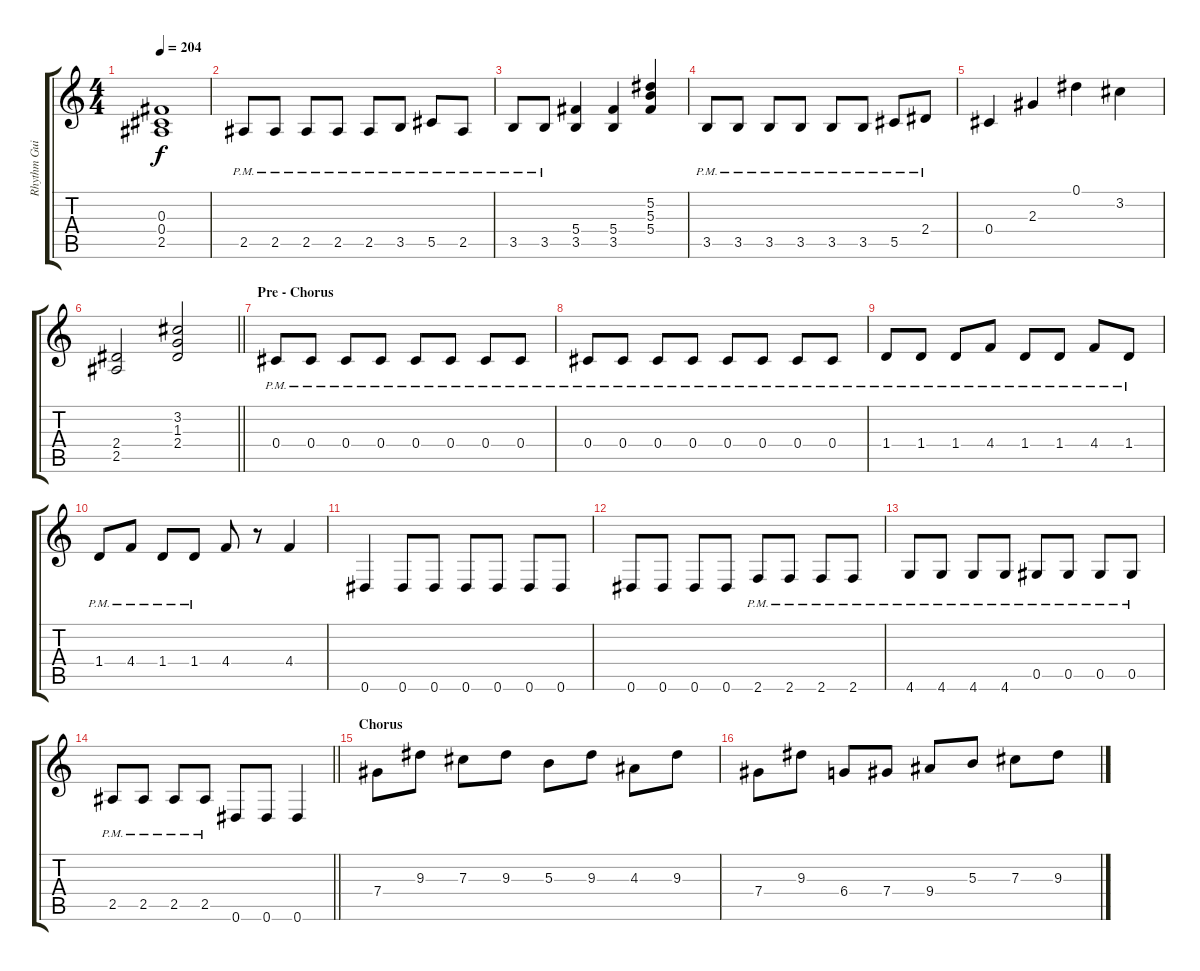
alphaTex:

\track ("Rhythm Guitar (Malmsteen)" "Rhythm Gui") {instrument distortionguitar}
\staff {score tabs}
\tuning (Eb4 Bb3 Gb3 Db3 Ab2 Eb2) {hide}
\ts (4 4)
\tempo 204
\clef g2
\ks c
(0.3 0.4 2.5).1{dy f} |
2.5{pm}.8 2.5{pm}.8 2.5{pm}.8 2.5{pm}.8 2.5{pm}.8 3.5{pm}.8 5.5{pm}.8 2.5{pm}.8 |
3.5{pm}.8 3.5{pm}.8 (5.4 3.5).4 (5.4 3.5).4 (5.2 5.3 5.4).4 |
3.5{pm}.8 3.5{pm}.8 3.5{pm}.8 3.5{pm}.8 3.5{pm}.8 3.5{pm}.8 5.5{pm}.8 2.4{pm}.8 |
0.4.4 2.3.4 0.1.4 3.2.4 |
\barLineRight lightlight
(2.4 2.5).2 (3.2 1.3 2.4).2 |
\section ("" "Pre - Chorus")
0.4{pm}.8 0.4{pm}.8 0.4{pm}.8 0.4{pm}.8 0.4{pm}.8 0.4{pm}.8 0.4{pm}.8 0.4{pm}.8 |
0.4{pm}.8 0.4{pm}.8 0.4{pm}.8 0.4{pm}.8 0.4{pm}.8 0.4{pm}.8 0.4{pm}.8 0.4{pm}.8 |
1.4{pm}.8 1.4{pm}.8 1.4{pm}.8 4.4{pm}.8 1.4{pm}.8 1.4{pm}.8 4.4{pm}.8 1.4{pm}.8 |
1.4{pm}.8 4.4{pm}.8 1.4{pm}.8 1.4{pm}.8 4.4.8 r.8 4.4.4 |
0.6.4 0.6.8 0.6.8 0.6.8 0.6.8 0.6.8 0.6.8 |
0.6.8 0.6.8 0.6.8 0.6.8 2.6{pm}.8 2.6{pm}.8 2.6{pm}.8 2.6{pm}.8 |
4.6{pm}.8 4.6{pm}.8 4.6{pm}.8 4.6{pm}.8 0.5{pm}.8 0.5{pm}.8 0.5{pm}.8 0.5{pm}.8 |
\barLineRight lightlight
2.5{pm}.8 2.5{pm}.8 2.5{pm}.8 2.5{pm}.8 0.6.8 0.6.8 0.6.4 |
\section ("" "Chorus")
7.4.8 9.3.8 7.3.8 9.3.8 5.3.8 9.3.8 4.3.8 9.3.8 |
7.4.8 9.3.8 6.4.8 7.4.8 9.4.8 5.3.8 7.3.8 9.3.8
